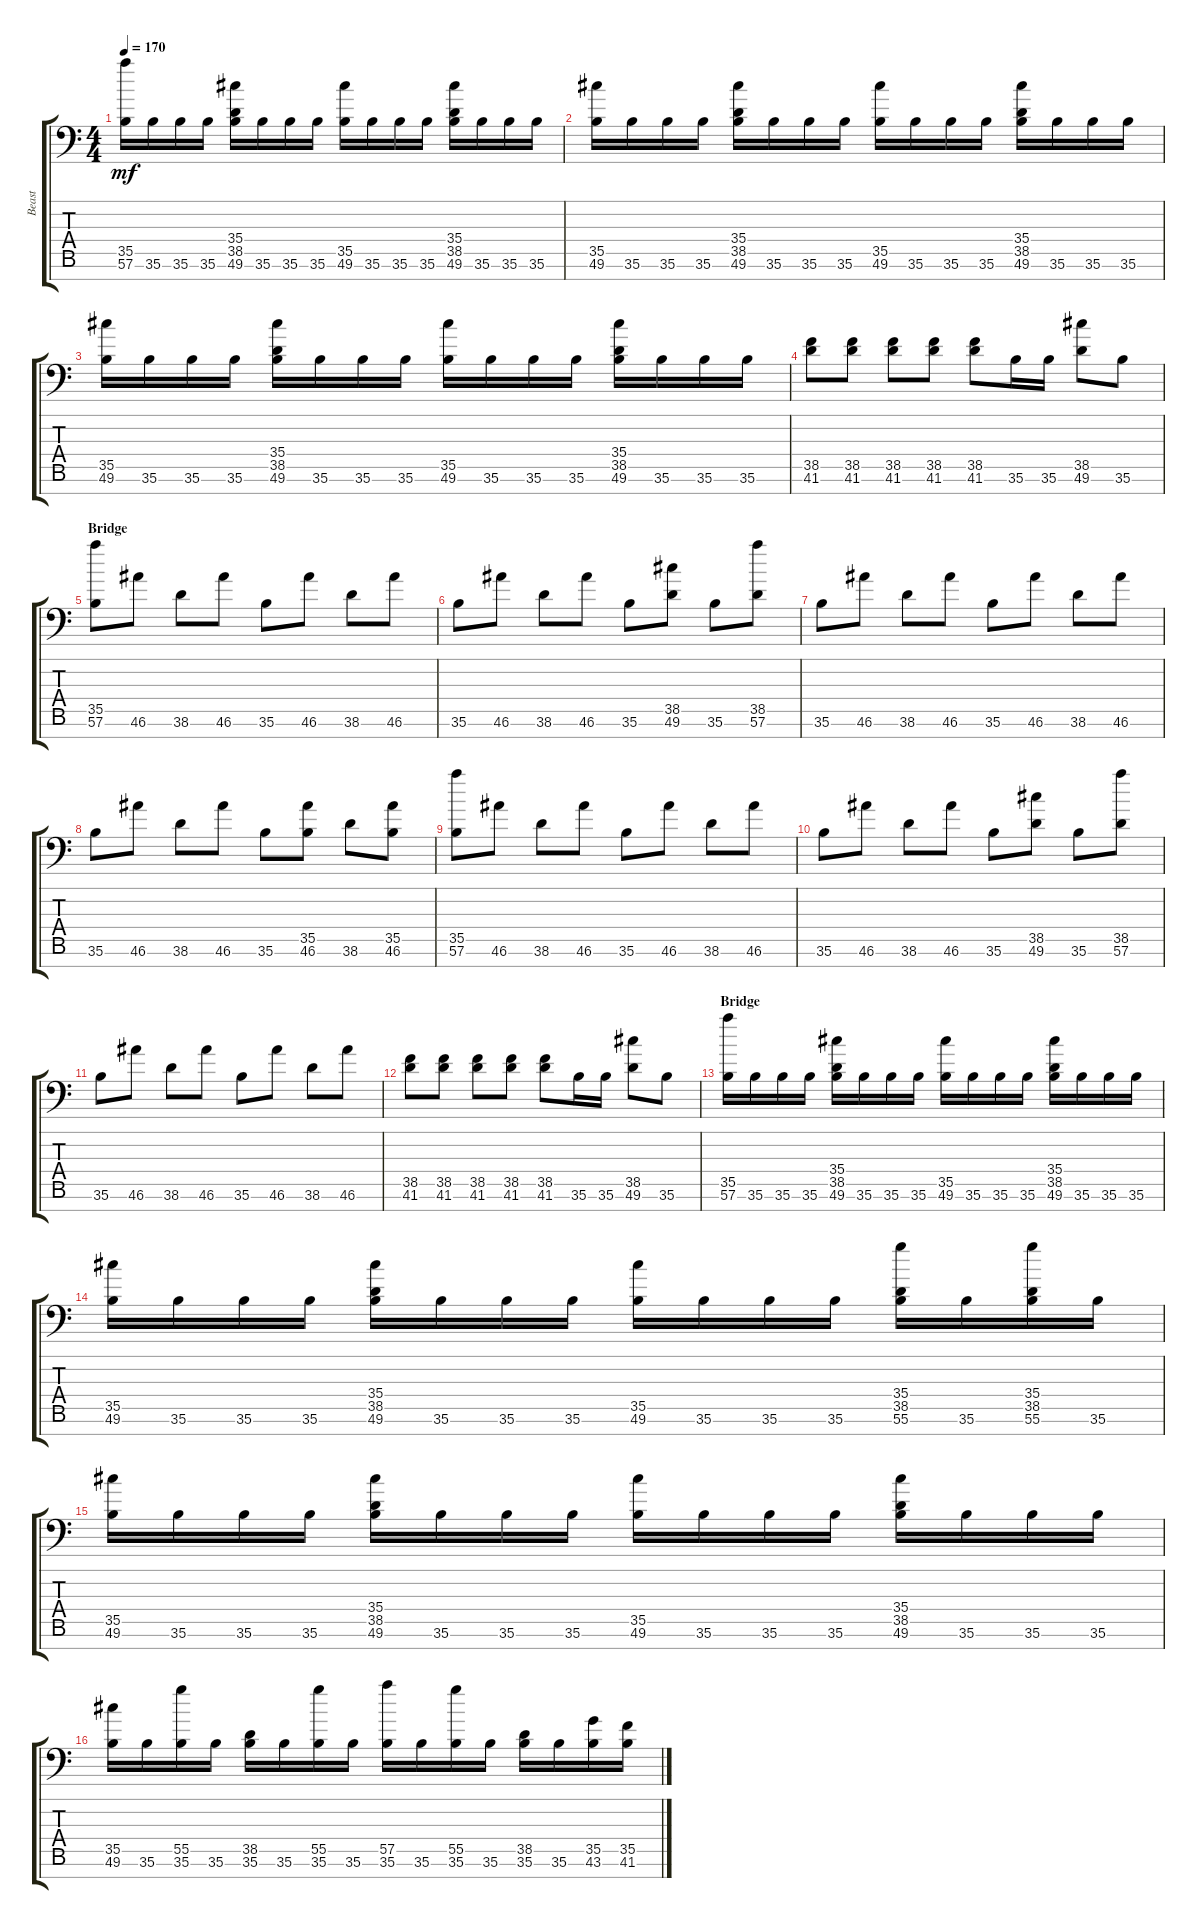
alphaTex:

\track ("Beast" "Beast") {instrument acousticgrandpiano}
\staff {score tabs}
\tuning (C-1 C-1 C-1 C-1 C-1 C-1 C-1) {hide}
\ts (4 4)
\tempo 170
\clef f4
\ks c
(35.5 57.6).16{dy mf} 35.6.16 35.6.16 35.6.16 (35.4 38.5 49.6).16 35.6.16 35.6.16 35.6.16 (35.5 49.6).16 35.6.16 35.6.16 35.6.16 (35.4 38.5 49.6).16 35.6.16 35.6.16 35.6.16 |
(35.5 49.6).16 35.6.16 35.6.16 35.6.16 (35.4 38.5 49.6).16 35.6.16 35.6.16 35.6.16 (35.5 49.6).16 35.6.16 35.6.16 35.6.16 (35.4 38.5 49.6).16 35.6.16 35.6.16 35.6.16 |
(35.5 49.6).16 35.6.16 35.6.16 35.6.16 (35.4 38.5 49.6).16 35.6.16 35.6.16 35.6.16 (35.5 49.6).16 35.6.16 35.6.16 35.6.16 (35.4 38.5 49.6).16 35.6.16 35.6.16 35.6.16 |
(38.5 41.6).8 (38.5 41.6).8 (38.5 41.6).8 (38.5 41.6).8 (38.5 41.6).8 35.6.16 35.6.16 (38.5 49.6).8 35.6.8 |
\section ("" "Bridge")
(35.5 57.6).8 46.6.8 38.6.8 46.6.8 35.6.8 46.6.8 38.6.8 46.6.8 |
35.6.8 46.6.8 38.6.8 46.6.8 35.6.8 (38.5 49.6).8 35.6.8 (38.5 57.6).8 |
35.6.8 46.6.8 38.6.8 46.6.8 35.6.8 46.6.8 38.6.8 46.6.8 |
35.6.8 46.6.8 38.6.8 46.6.8 35.6.8 (35.5 46.6).8 38.6.8 (35.5 46.6).8 |
(35.5 57.6).8 46.6.8 38.6.8 46.6.8 35.6.8 46.6.8 38.6.8 46.6.8 |
35.6.8 46.6.8 38.6.8 46.6.8 35.6.8 (38.5 49.6).8 35.6.8 (38.5 57.6).8 |
35.6.8 46.6.8 38.6.8 46.6.8 35.6.8 46.6.8 38.6.8 46.6.8 |
(38.5 41.6).8 (38.5 41.6).8 (38.5 41.6).8 (38.5 41.6).8 (38.5 41.6).8 35.6.16 35.6.16 (38.5 49.6).8 35.6.8 |
\section ("" "Bridge")
(35.5 57.6).16 35.6.16 35.6.16 35.6.16 (35.4 38.5 49.6).16 35.6.16 35.6.16 35.6.16 (35.5 49.6).16 35.6.16 35.6.16 35.6.16 (35.4 38.5 49.6).16 35.6.16 35.6.16 35.6.16 |
(35.5 49.6).16 35.6.16 35.6.16 35.6.16 (35.4 38.5 49.6).16 35.6.16 35.6.16 35.6.16 (35.5 49.6).16 35.6.16 35.6.16 35.6.16 (35.4 38.5 55.6).16 35.6.16 (35.4 38.5 55.6).16 35.6.16 |
(35.5 49.6).16 35.6.16 35.6.16 35.6.16 (35.4 38.5 49.6).16 35.6.16 35.6.16 35.6.16 (35.5 49.6).16 35.6.16 35.6.16 35.6.16 (35.4 38.5 49.6).16 35.6.16 35.6.16 35.6.16 |
(35.5 49.6).16 35.6.16 (55.5 35.6).16 35.6.16 (38.5 35.6).16 35.6.16 (55.5 35.6).16 35.6.16 (57.5 35.6).16 35.6.16 (55.5 35.6).16 35.6.16 (38.5 35.6).16 35.6.16 (35.5 43.6).16 (35.5 41.6).16
